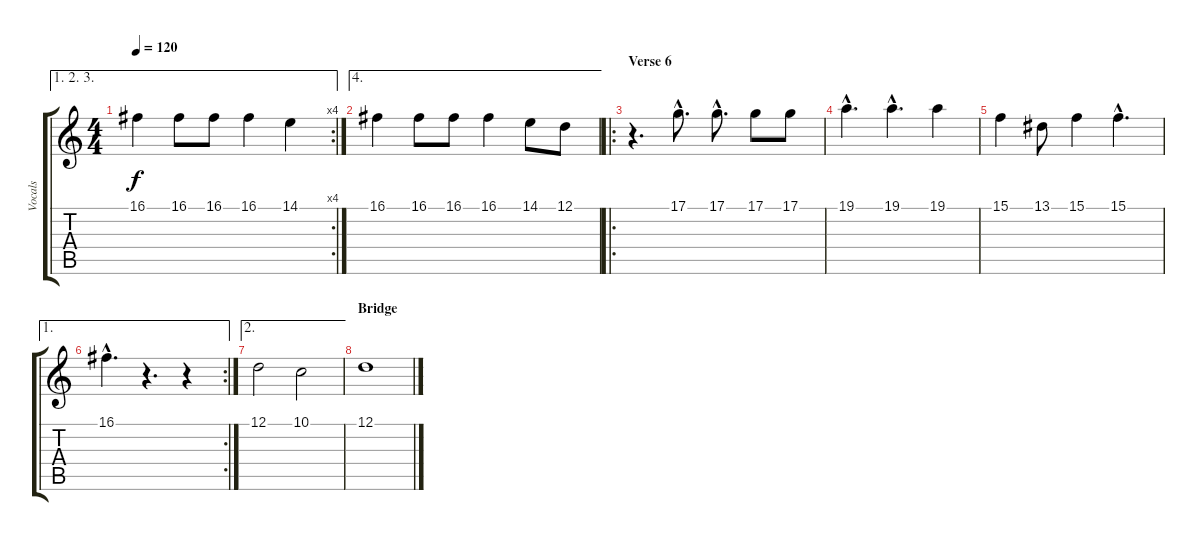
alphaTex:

\track ("Vocals" "Vocals") {instrument lead6voice}
\staff {score tabs}
\tuning (D4 A3 F3 C3 G2 D2) {hide}
\ae (1 2 3)
\rc 4
\ts (4 4)
\tempo 120
\clef g2
\ks c
16.1.4{dy f} 16.1.8 16.1.8 16.1.4 14.1.4 |
\ae 4
16.1.4 16.1.8 16.1.8 16.1.4 14.1.8 12.1.8 |
\ro
\section ("" "Verse 6")
r.4{d} 17.1{hac}.8{d} 17.1{hac}.8{d} 17.1.8 17.1.8 |
19.1{hac}.4{d} 19.1{hac}.4{d} 19.1.4 |
15.1.4 13.1.8 15.1.4 15.1{hac}.4{d} |
\ae 1
\rc 2
16.1{hac}.4{d} r.4{d} r.4 |
\ae 2
12.1.2 10.1.2 |
\section ("" "Bridge")
12.1.1
